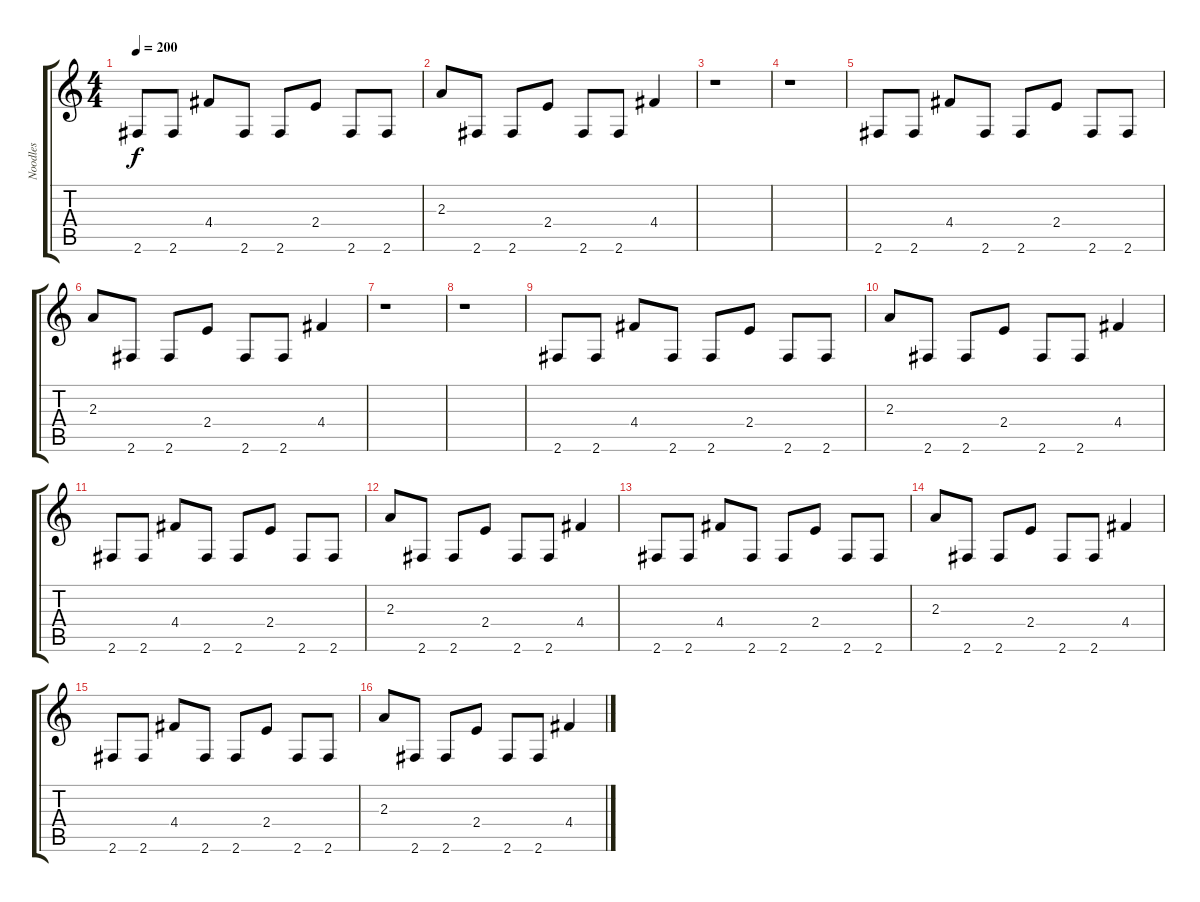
\track ("Noodles" "Noodles") {instrument distortionguitar}
\staff {score tabs}
\tuning (E4 B3 G3 D3 A2 E2) {hide}
\ts (4 4)
\tempo 200
\clef g2
\ks c
2.6.8{dy f instrument distortionguitar} 2.6.8 4.4.8 2.6.8 2.6.8 2.4.8 2.6.8 2.6.8 |
2.3.8 2.6.8 2.6.8 2.4.8 2.6.8 2.6.8 4.4.4 |
r.1 |
r.1 |
2.6.8 2.6.8 4.4.8 2.6.8 2.6.8 2.4.8 2.6.8 2.6.8 |
2.3.8 2.6.8 2.6.8 2.4.8 2.6.8 2.6.8 4.4.4 |
r.1 |
r.1 |
2.6.8 2.6.8 4.4.8 2.6.8 2.6.8 2.4.8 2.6.8 2.6.8 |
2.3.8 2.6.8 2.6.8 2.4.8 2.6.8 2.6.8 4.4.4 |
2.6.8 2.6.8 4.4.8 2.6.8 2.6.8 2.4.8 2.6.8 2.6.8 |
2.3.8 2.6.8 2.6.8 2.4.8 2.6.8 2.6.8 4.4.4 |
2.6.8 2.6.8 4.4.8 2.6.8 2.6.8 2.4.8 2.6.8 2.6.8 |
2.3.8 2.6.8 2.6.8 2.4.8 2.6.8 2.6.8 4.4.4 |
2.6.8 2.6.8 4.4.8 2.6.8 2.6.8 2.4.8 2.6.8 2.6.8 |
2.3.8 2.6.8 2.6.8 2.4.8 2.6.8 2.6.8 4.4.4
